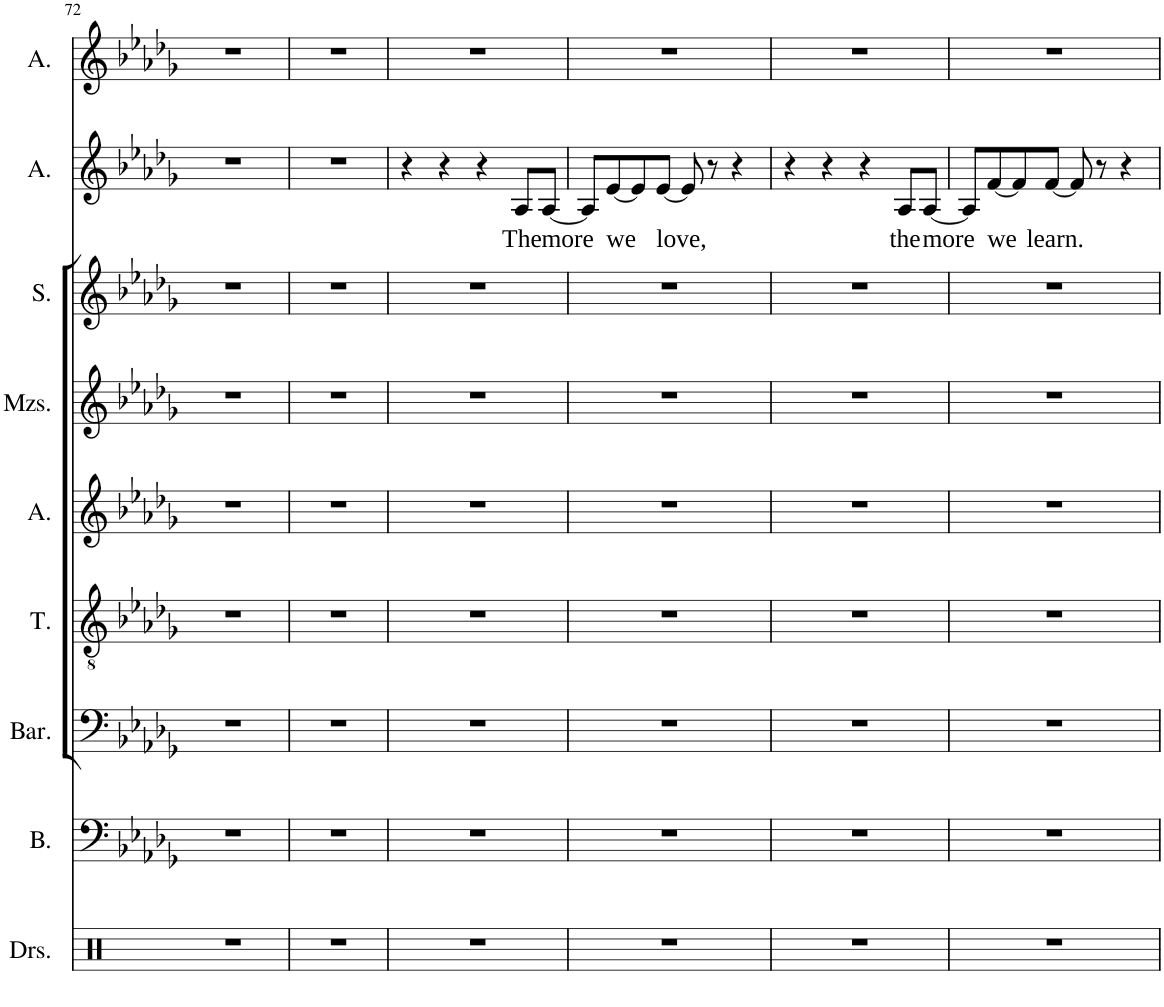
**kern	**kern	**kern	**kern	**kern	**kern	**kern	**kern	**text	**kern
*part9	*part8	*part7	*part6	*part5	*part4	*part3	*part2	*part2	*part1
*staff9	*staff8	*staff7	*staff6	*staff5	*staff4	*staff3	*staff2	*staff2	*staff1
*I"Drumset	*I"Bass	*I"Baritone	*I"Tenor	*I"Alto	*I"Mezzo-soprano	*I"Soprano	*I"Alto	*	*I"Alto
*I'Drs.	*I'B.	*I'Bar.	*I'T.	*I'A.	*I'Mzs.	*I'S.	*I'A.	*	*I'A.
!!LO:PB:g=z
*clefX	*clefF4	*clefF4	*clefGv2	*clefG2	*clefG2	*clefG2	*clefG2	*	*clefG2
*k[]	*k[b-e-a-d-g-]	*k[b-e-a-d-g-]	*k[b-e-a-d-g-]	*k[b-e-a-d-g-]	*k[b-e-a-d-g-]	*k[b-e-a-d-g-]	*k[b-e-a-d-g-]	*	*k[b-e-a-d-g-]
*M4/4	*M4/4	*M4/4	*M4/4	*M4/4	*M4/4	*M4/4	*M4/4	*	*M4/4
=72	=72	=72	=72	=72	=72	=72	=72	=72	=72
1r	1r	1r	1r	1r	1r	1r	1r	.	1r
=73	=73	=73	=73	=73	=73	=73	=73	=73	=73
1r	1r	1r	1r	1r	1r	1r	1r	.	1r
=74	=74	=74	=74	=74	=74	=74	=74	=74	=74
1r	1r	1r	1r	1r	1r	1r	4r	.	1r
.	.	.	.	.	.	.	4r	.	.
.	.	.	.	.	.	.	4r	.	.
!	!	!	!	!	!	!	!	!LO:LY:b	!
.	.	.	.	.	.	.	8A-/L	The	.
!	!	!	!	!	!	!	!	!LO:LY:b	!
.	.	.	.	.	.	.	[8A-/J	more	.
=75	=75	=75	=75	=75	=75	=75	=75	=75	=75
1r	1r	1r	1r	1r	1r	1r	8A-/L]	.	1r
!	!	!	!	!	!	!	!	!LO:LY:b	!
.	.	.	.	.	.	.	[8e-/	we	.
.	.	.	.	.	.	.	8e-/]	.	.
!	!	!	!	!	!	!	!	!LO:LY:b	!
.	.	.	.	.	.	.	[8e-/J	love,	.
.	.	.	.	.	.	.	8e-/]	.	.
.	.	.	.	.	.	.	8r	.	.
.	.	.	.	.	.	.	4r	.	.
=76	=76	=76	=76	=76	=76	=76	=76	=76	=76
1r	1r	1r	1r	1r	1r	1r	4r	.	1r
.	.	.	.	.	.	.	4r	.	.
.	.	.	.	.	.	.	4r	.	.
!	!	!	!	!	!	!	!	!LO:LY:b	!
.	.	.	.	.	.	.	8A-/L	the	.
!	!	!	!	!	!	!	!	!LO:LY:b	!
.	.	.	.	.	.	.	[8A-/J	more	.
=77	=77	=77	=77	=77	=77	=77	=77	=77	=77
1r	1r	1r	1r	1r	1r	1r	8A-/L]	.	1r
!	!	!	!	!	!	!	!	!LO:LY:b	!
.	.	.	.	.	.	.	[8f/	we	.
.	.	.	.	.	.	.	8f/]	.	.
!	!	!	!	!	!	!	!	!LO:LY:b	!
.	.	.	.	.	.	.	[8f/J	learn.	.
.	.	.	.	.	.	.	8f/]	.	.
.	.	.	.	.	.	.	8r	.	.
.	.	.	.	.	.	.	4r	.	.
=	=	=	=	=	=	=	=	=	=
*-	*-	*-	*-	*-	*-	*-	*-	*-	*-
